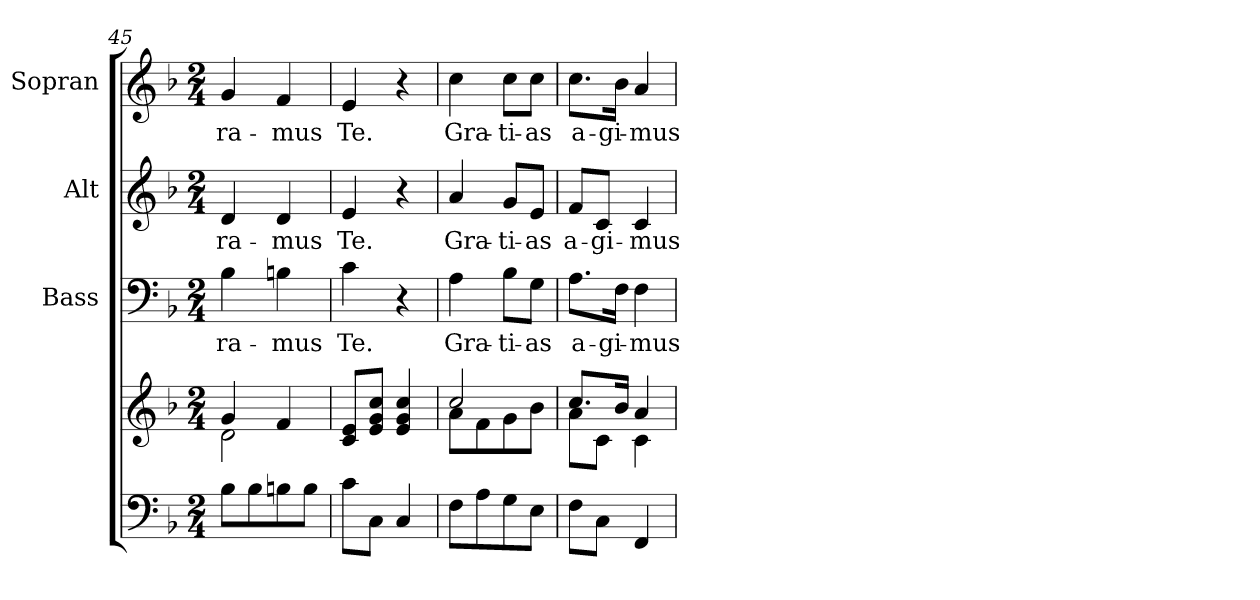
**kern	**kern	**kern	**text	**kern	**text	**kern	**text
*part4	*part4	*part3	*part3	*part2	*part2	*part1	*part1
*staff5	*staff4	*staff3	*staff3	*staff2	*staff2	*staff1	*staff1
*	*	*I"Bass	*	*I"Alt	*	*I"Sopran	*
*	*	*I'B.	*	*I'A.	*	*I'S.	*
!!LO:PB:g=z
*clefF4	*clefG2	*clefF4	*	*clefG2	*	*clefG2	*
*k[b-]	*k[b-]	*k[b-]	*	*k[b-]	*	*k[b-]	*
*F:	*F:	*F:	*	*F:	*	*F:	*
*M2/4	*M2/4	*M2/4	*	*M2/4	*	*M2/4	*
=45	=45	=45	=45	=45	=45	=45	=45
*	*^	*	*	*	*	*	*
!	!	!	!	!LO:LY:b	!	!LO:LY:b	!	!LO:LY:b
8B-\L	4g/	2d\	4B-\	-ra-	4d/	-ra-	4g/	-ra-
8B-\	.	.	.	.	.	.	.	.
!	!	!	!	!LO:LY:b	!	!LO:LY:b	!	!LO:LY:b
8Bn\	4f/	.	4Bn\	-mus	4d/	-mus	4f/	-mus
8B\J	.	.	.	.	.	.	.	.
*	*v	*v	*	*	*	*	*	*
=46	=46	=46	=46	=46	=46	=46	=46
!	!	!	!LO:LY:b	!	!LO:LY:b	!	!LO:LY:b
8c\L	8c/ 8e/L	4c\	Te.	4e/	Te.	4e/	Te.
8C\J	8e/ 8g/ 8cc/J	.	.	.	.	.	.
4C/	4e/ 4g/ 4cc/	4r	.	4r	.	4r	.
=47	=47	=47	=47	=47	=47	=47	=47
*	*^	*	*	*	*	*	*
!	!	!	!	!LO:LY:b	!	!LO:LY:b	!	!LO:LY:b
8F\L	2cc/	8a\L	4A\	Gra-	4a/	Gra-	4cc\	Gra-
8A\	.	8f\	.	.	.	.	.	.
!	!	!	!	!LO:LY:b	!	!LO:LY:b	!	!LO:LY:b
8G\	.	8g\	8B-\L	-ti-	8g/L	-ti-	8cc\L	-ti-
!	!	!	!	!LO:LY:b	!	!LO:LY:b	!	!LO:LY:b
8E\J	.	8b-\J	8G\J	-as	8e/J	-as	8cc\J	-as
=48	=48	=48	=48	=48	=48	=48	=48	=48
!	!	!	!	!LO:LY:b	!	!LO:LY:b	!	!LO:LY:b
8F\L	8.cc/L	8a\L	8.A\L	a-	8f/L	a-	8.cc\L	a-
!	!	!	!	!	!	!LO:LY:b	!	!
8C\J	.	8c\J	.	.	8c/J	-gi-	.	.
!	!	!	!	!LO:LY:b	!	!	!	!LO:LY:b
.	16b-/Jk	.	16F\Jk	-gi-	.	.	16b-\Jk	-gi-
!	!	!	!	!LO:LY:b	!	!LO:LY:b	!	!LO:LY:b
4FF/	4a/	4c\	4F\	-mus	4c/	-mus	4a/	-mus
*	*v	*v	*	*	*	*	*	*
=	=	=	=	=	=	=	=
*-	*-	*-	*-	*-	*-	*-	*-
